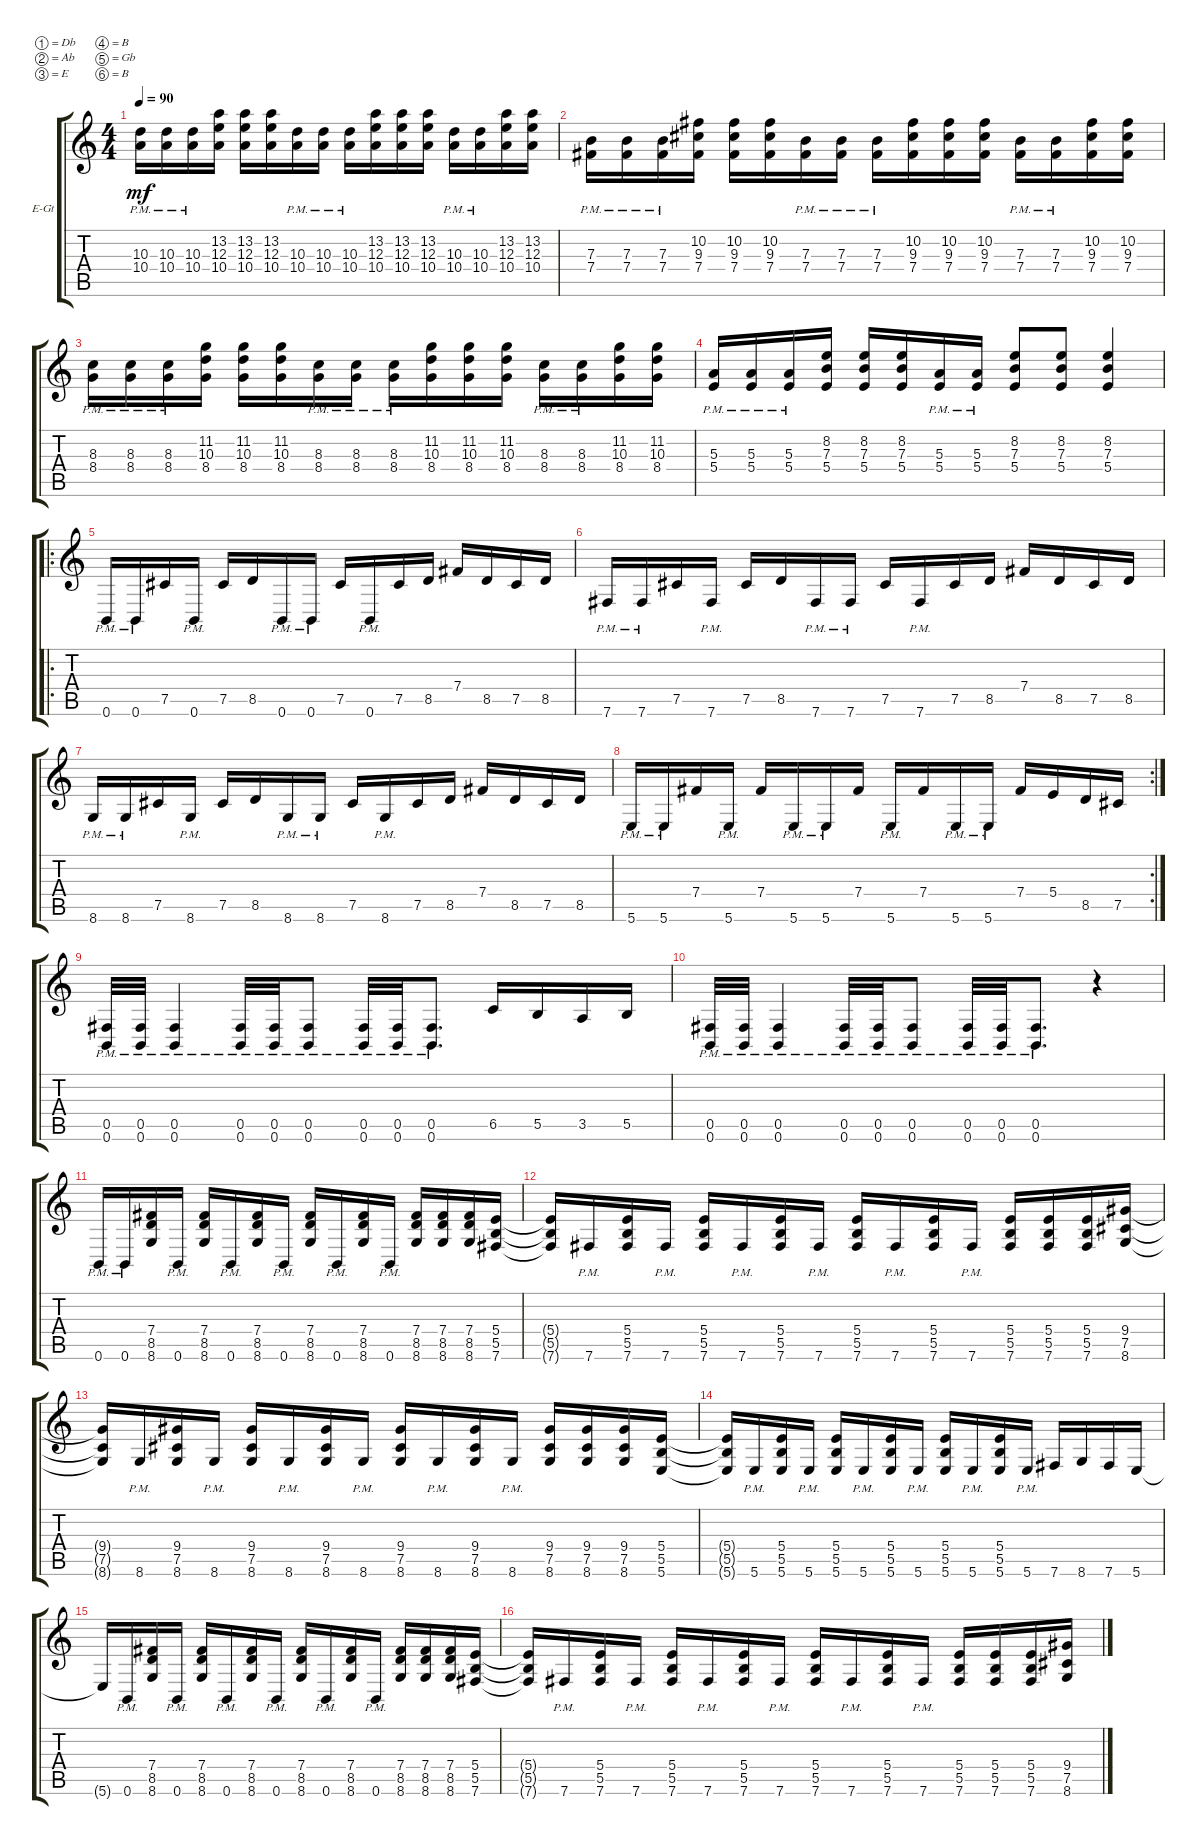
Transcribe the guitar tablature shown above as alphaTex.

\defaultSystemsLayout 4
\bracketExtendMode groupsimilarinstruments
\firstSystemTrackNameOrientation horizontal
\otherSystemsTrackNameOrientation horizontal
\track ("Electric Guitar" "E-Gt") {instrument distortionguitar}
\staff {score tabs}
\tuning (Db4 Ab3 E3 B2 Gb2 B1)
\ts (4 4)
\tempo 90
\clef g2
\ks c
(10.4{pm} 10.3{pm}).16{dy mf instrument distortionguitar} (10.4{pm} 10.3{pm}).16 (10.4{pm} 10.3{pm}).16 (10.4 12.3 13.2).16 (10.4 12.3 13.2).16 (10.4 12.3 13.2).16 (10.4{pm} 10.3{pm}).16 (10.4{pm} 10.3{pm}).16 (10.4{pm} 10.3{pm}).16 (10.4 12.3 13.2).16 (10.4 12.3 13.2).16 (10.4 12.3 13.2).16 (10.4{pm} 10.3{pm}).16 (10.4{pm} 10.3{pm}).16 (10.4 13.2 12.3).16 (10.4 12.3 13.2).16 |
(7.4{pm} 7.3{pm}).16 (7.4{pm} 7.3{pm}).16 (7.4{pm} 7.3{pm}).16 (7.4 9.3 10.2).16 (7.4 9.3 10.2).16 (7.4 9.3 10.2).16 (7.4{pm} 7.3{pm}).16 (7.4{pm} 7.3{pm}).16 (7.4{pm} 7.3{pm}).16 (7.4 9.3 10.2).16 (7.4 9.3 10.2).16 (7.4 9.3 10.2).16 (7.4{pm} 7.3{pm}).16 (7.4{pm} 7.3{pm}).16 (7.4 9.3 10.2).16 (7.4 9.3 10.2).16 |
(8.4{pm} 8.3{pm}).16 (8.4{pm} 8.3{pm}).16 (8.4{pm} 8.3{pm}).16 (8.4 10.3 11.2).16 (8.4 10.3 11.2).16 (8.4 11.2 10.3).16 (8.4{pm} 8.3{pm}).16 (8.4{pm} 8.3{pm}).16 (8.4{pm} 8.3{pm}).16 (8.4 10.3 11.2).16 (8.4 10.3 11.2).16 (8.4 10.3 11.2).16 (8.4{pm} 8.3{pm}).16 (8.4{pm} 8.3{pm}).16 (8.4 10.3 11.2).16 (8.4 10.3 11.2).16 |
(5.4{pm} 5.3{pm}).16 (5.4{pm} 5.3{pm}).16 (5.4{pm} 5.3{pm}).16 (5.4 7.3 8.2).16 (5.4 7.3 8.2).16 (5.4 7.3 8.2).16 (5.4{pm} 5.3{pm}).16 (5.4{pm} 5.3{pm}).16 (5.4 7.3 8.2).8 (5.4 7.3 8.2).8 (5.4 7.3 8.2).4 |
\ro
0.6{pm}.16 0.6{pm}.16 7.5.16 0.6{pm}.16 7.5.16 8.5.16 0.6{pm}.16 0.6{pm}.16 7.5.16 0.6{pm}.16 7.5.16 8.5.16 7.4.16 8.5.16 7.5.16 8.5.16 |
7.6{pm}.16 7.6{pm}.16 7.5.16 7.6{pm}.16 7.5.16 8.5.16 7.6{pm}.16 7.6{pm}.16 7.5.16 7.6{pm}.16 7.5.16 8.5.16 7.4.16 8.5.16 7.5.16 8.5.16 |
8.6{pm}.16 8.6{pm}.16 7.5.16 8.6{pm}.16 7.5.16 8.5.16 8.6{pm}.16 8.6{pm}.16 7.5.16 8.6{pm}.16 7.5.16 8.5.16 7.4.16 8.5.16 7.5.16 8.5.16 |
\rc 2
5.6{pm}.16 5.6{pm}.16 7.4.16 5.6{pm}.16 7.4.16 5.6{pm}.16 5.6{pm}.16 7.4.16 5.6{pm}.16 7.4.16 5.6{pm}.16 5.6{pm}.16 7.4.16 5.4.16 8.5.16 7.5.16 |
(0.6{pm} 0.5{pm}).32 (0.6{pm} 0.5{pm}).32 (0.6{pm} 0.5{pm}).4 (0.6{pm} 0.5{pm}).32 (0.6{pm} 0.5{pm}).32 (0.6{pm} 0.5{pm}).8 (0.6{pm} 0.5{pm}).32 (0.6{pm} 0.5{pm}).32 (0.6{pm} 0.5{pm}).8{d} 6.5.16 5.5.16 3.5.16 5.5.16 |
(0.6{pm} 0.5{pm}).32 (0.6{pm} 0.5{pm}).32 (0.6{pm} 0.5{pm}).4 (0.6{pm} 0.5{pm}).32 (0.6{pm} 0.5{pm}).32 (0.6{pm} 0.5{pm}).8 (0.6{pm} 0.5{pm}).32 (0.6{pm} 0.5{pm}).32 (0.6{pm} 0.5{pm}).8{d} r.4 |
0.6{pm}.16 0.6{pm}.16 (8.5 8.6 7.4).16 0.6{pm}.16 (8.5 7.4 8.6).16 0.6{pm}.16 (8.5 7.4 8.6).16 0.6{pm}.16 (8.5 7.4 8.6).16 0.6{pm}.16 (8.5 7.4 8.6).16 0.6{pm}.16 (8.5 7.4 8.6).16 (8.5 7.4 8.6).16 (8.5 7.4 8.6).16 (7.6 5.5 5.4).16 |
(7.6{t} 5.5{t} 5.4{t}).16 7.6{pm}.16 (5.5 7.6 5.4).16 7.6{pm}.16 (7.6 5.5 5.4).16 7.6{pm}.16 (7.6 5.5 5.4).16 7.6{pm}.16 (7.6 5.5 5.4).16 7.6{pm}.16 (7.6 5.5 5.4).16 7.6{pm}.16 (7.6 5.5 5.4).16 (7.6 5.5 5.4).16 (7.6 5.5 5.4).16 (8.6 7.5 9.4).16 |
(8.6{t} 7.5{t} 9.4{t}).16 8.6{pm}.16 (8.6 7.5 9.4).16 8.6{pm}.16 (8.6 7.5 9.4).16 8.6{pm}.16 (8.6 7.5 9.4).16 8.6{pm}.16 (8.6 7.5 9.4).16 8.6{pm}.16 (8.6 7.5 9.4).16 8.6{pm}.16 (8.6 7.5 9.4).16 (8.6 7.5 9.4).16 (8.6 7.5 9.4).16 (5.6 5.5 5.4).16 |
(5.6{t} 5.5{t} 5.4{t}).16 5.6{pm}.16 (5.5 5.4 5.6).16 5.6{pm}.16 (5.6 5.5 5.4).16 5.6{pm}.16 (5.6 5.5 5.4).16 5.6{pm}.16 (5.6 5.5 5.4).16 5.6{pm}.16 (5.6 5.5 5.4).16 5.6{pm}.16 7.6.16 8.6.16 7.6.16 5.6.16 |
5.6{t}.16 0.6{pm}.16 (8.5 7.4 8.6).16 0.6{pm}.16 (8.5 7.4 8.6).16 0.6{pm}.16 (8.5 7.4 8.6).16 0.6{pm}.16 (8.5 7.4 8.6).16 0.6{pm}.16 (8.5 7.4 8.6).16 0.6{pm}.16 (8.5 7.4 8.6).16 (8.5 7.4 8.6).16 (8.5 7.4 8.6).16 (7.6 5.5 5.4).16 |
(7.6{t} 5.5{t} 5.4{t}).16 7.6{pm}.16 (5.5 7.6 5.4).16 7.6{pm}.16 (7.6 5.5 5.4).16 7.6{pm}.16 (7.6 5.5 5.4).16 7.6{pm}.16 (7.6 5.5 5.4).16 7.6{pm}.16 (7.6 5.5 5.4).16 7.6{pm}.16 (7.6 5.5 5.4).16 (7.6 5.5 5.4).16 (7.6 5.5 5.4).16 (8.6 7.5 9.4).16
